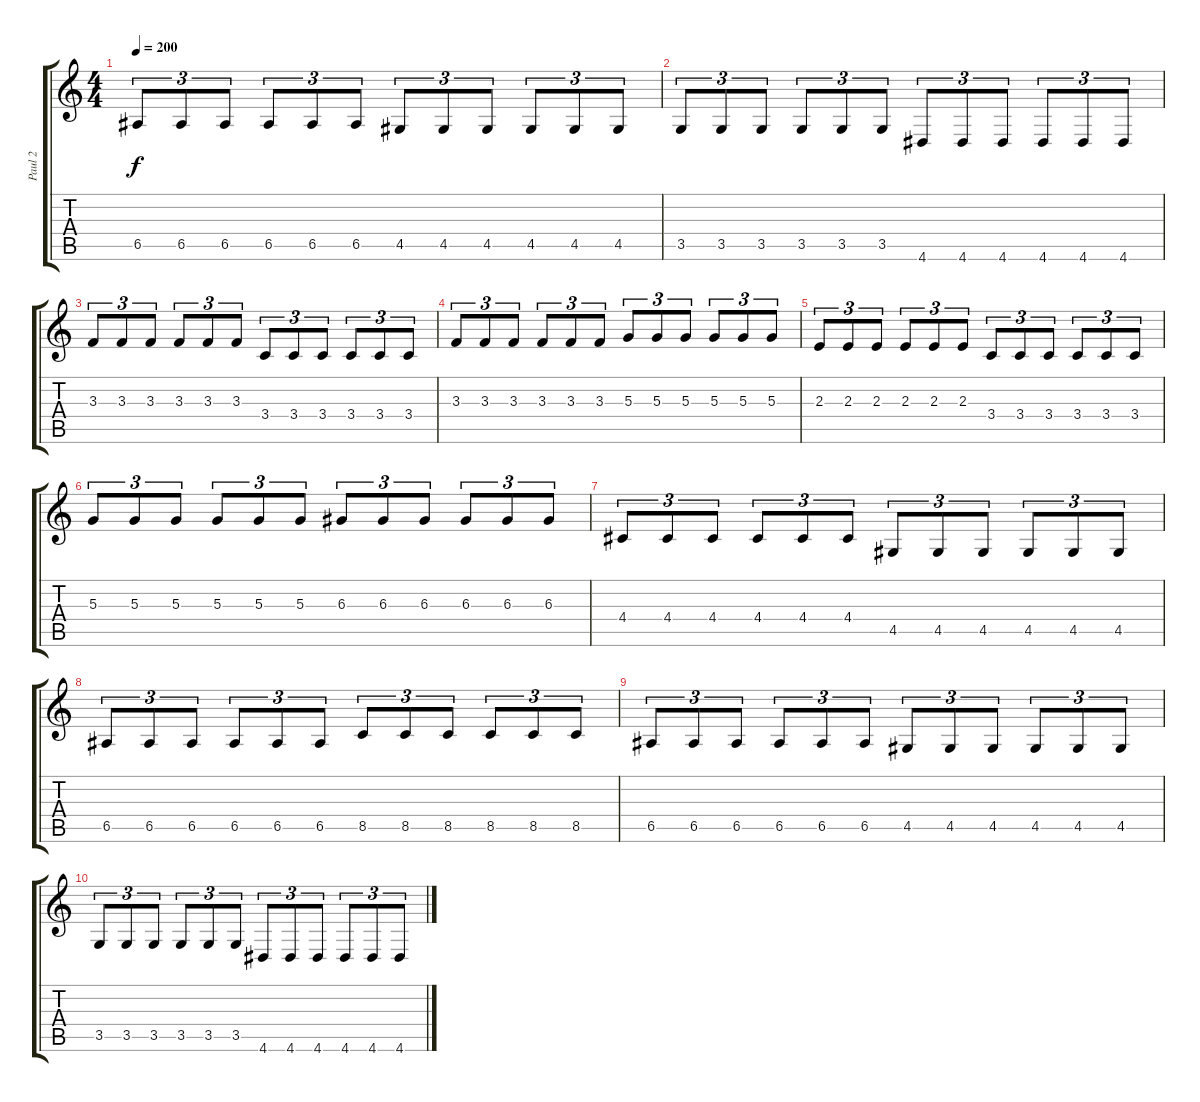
\track ("Paul 2" "Paul 2") {instrument distortionguitar}
\staff {score tabs}
\tuning (B3 Gb3 D3 A2 E2 B1) {hide}
\ts (4 4)
\tempo 200
\clef g2
\ks c
6.5.8{tu (3 2) dy f} 6.5.8{tu (3 2)} 6.5.8{tu (3 2)} 6.5.8{tu (3 2)} 6.5.8{tu (3 2)} 6.5.8{tu (3 2)} 4.5.8{tu (3 2)} 4.5.8{tu (3 2)} 4.5.8{tu (3 2)} 4.5.8{tu (3 2)} 4.5.8{tu (3 2)} 4.5.8{tu (3 2)} |
3.5.8{tu (3 2)} 3.5.8{tu (3 2)} 3.5.8{tu (3 2)} 3.5.8{tu (3 2)} 3.5.8{tu (3 2)} 3.5.8{tu (3 2)} 4.6.8{tu (3 2)} 4.6.8{tu (3 2)} 4.6.8{tu (3 2)} 4.6.8{tu (3 2)} 4.6.8{tu (3 2)} 4.6.8{tu (3 2)} |
3.3.8{tu (3 2)} 3.3.8{tu (3 2)} 3.3.8{tu (3 2)} 3.3.8{tu (3 2)} 3.3.8{tu (3 2)} 3.3.8{tu (3 2)} 3.4.8{tu (3 2)} 3.4.8{tu (3 2)} 3.4.8{tu (3 2)} 3.4.8{tu (3 2)} 3.4.8{tu (3 2)} 3.4.8{tu (3 2)} |
3.3.8{tu (3 2)} 3.3.8{tu (3 2)} 3.3.8{tu (3 2)} 3.3.8{tu (3 2)} 3.3.8{tu (3 2)} 3.3.8{tu (3 2)} 5.3.8{tu (3 2)} 5.3.8{tu (3 2)} 5.3.8{tu (3 2)} 5.3.8{tu (3 2)} 5.3.8{tu (3 2)} 5.3.8{tu (3 2)} |
2.3.8{tu (3 2)} 2.3.8{tu (3 2)} 2.3.8{tu (3 2)} 2.3.8{tu (3 2)} 2.3.8{tu (3 2)} 2.3.8{tu (3 2)} 3.4.8{tu (3 2)} 3.4.8{tu (3 2)} 3.4.8{tu (3 2)} 3.4.8{tu (3 2)} 3.4.8{tu (3 2)} 3.4.8{tu (3 2)} |
5.3.8{tu (3 2)} 5.3.8{tu (3 2)} 5.3.8{tu (3 2)} 5.3.8{tu (3 2)} 5.3.8{tu (3 2)} 5.3.8{tu (3 2)} 6.3.8{tu (3 2)} 6.3.8{tu (3 2)} 6.3.8{tu (3 2)} 6.3.8{tu (3 2)} 6.3.8{tu (3 2)} 6.3.8{tu (3 2)} |
4.4.8{tu (3 2)} 4.4.8{tu (3 2)} 4.4.8{tu (3 2)} 4.4.8{tu (3 2)} 4.4.8{tu (3 2)} 4.4.8{tu (3 2)} 4.5.8{tu (3 2)} 4.5.8{tu (3 2)} 4.5.8{tu (3 2)} 4.5.8{tu (3 2)} 4.5.8{tu (3 2)} 4.5.8{tu (3 2)} |
6.5.8{tu (3 2)} 6.5.8{tu (3 2)} 6.5.8{tu (3 2)} 6.5.8{tu (3 2)} 6.5.8{tu (3 2)} 6.5.8{tu (3 2)} 8.5.8{tu (3 2)} 8.5.8{tu (3 2)} 8.5.8{tu (3 2)} 8.5.8{tu (3 2)} 8.5.8{tu (3 2)} 8.5.8{tu (3 2)} |
6.5.8{tu (3 2)} 6.5.8{tu (3 2)} 6.5.8{tu (3 2)} 6.5.8{tu (3 2)} 6.5.8{tu (3 2)} 6.5.8{tu (3 2)} 4.5.8{tu (3 2)} 4.5.8{tu (3 2)} 4.5.8{tu (3 2)} 4.5.8{tu (3 2)} 4.5.8{tu (3 2)} 4.5.8{tu (3 2)} |
3.5.8{tu (3 2)} 3.5.8{tu (3 2)} 3.5.8{tu (3 2)} 3.5.8{tu (3 2)} 3.5.8{tu (3 2)} 3.5.8{tu (3 2)} 4.6.8{tu (3 2)} 4.6.8{tu (3 2)} 4.6.8{tu (3 2)} 4.6.8{tu (3 2)} 4.6.8{tu (3 2)} 4.6.8{tu (3 2)}
